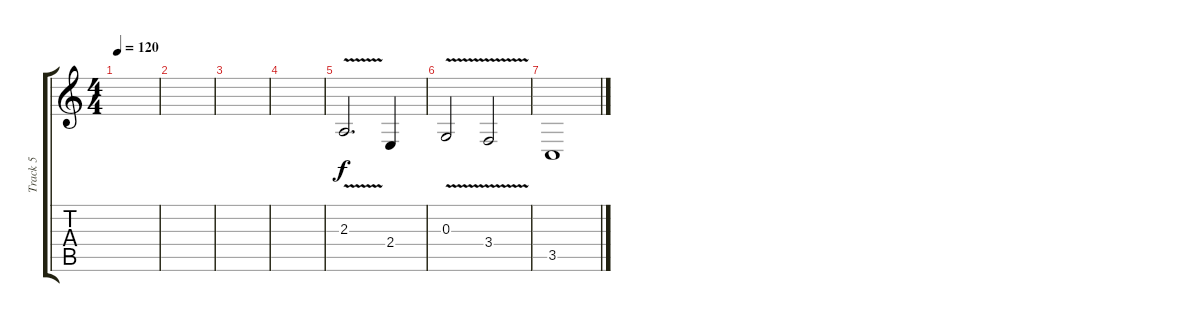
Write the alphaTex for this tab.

\track ("Track 5" "Track 5") {instrument stringensemble2}
\staff {score tabs}
\tuning (E4 B3 G3 D3 A2 E2) {hide}
\ts (4 4)
\tempo 120
\clef g2
\ks c
|
|
|
|
2.3{v}.2{d} 2.4.4 |
0.3{v}.2 3.4{v}.2 |
3.5.1
